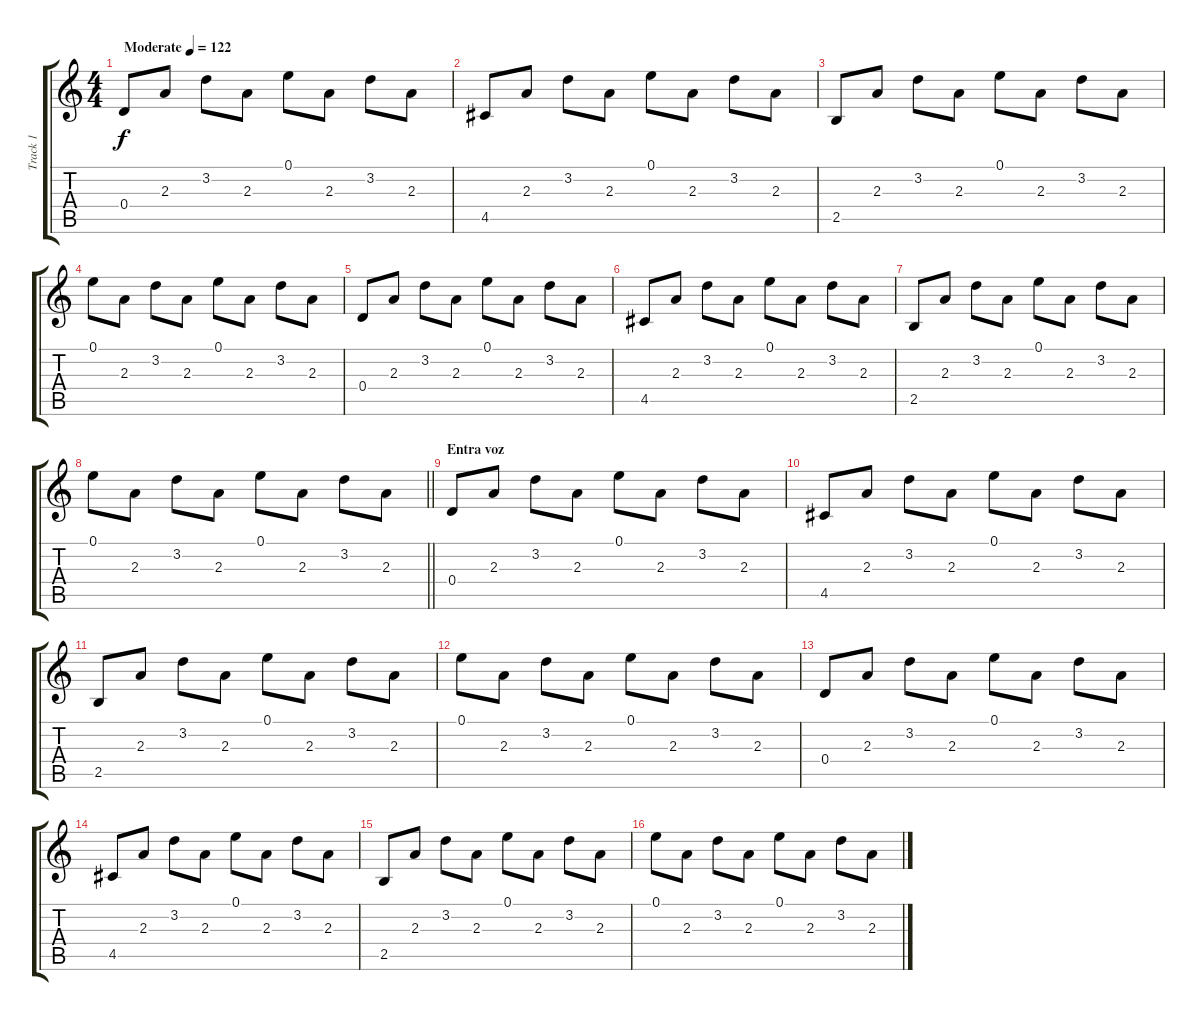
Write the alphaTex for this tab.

\track ("Track 1" "Track 1") {instrument acousticguitarsteel}
\staff {score tabs}
\tuning (E4 B3 G3 D3 A2 E2) {hide}
\ts (4 4)
\tempo (122 "Moderate")
\clef g2
\ks c
0.4.8{dy f instrument acousticguitarsteel} 2.3.8 3.2.8 2.3.8 0.1.8 2.3.8 3.2.8 2.3.8 |
4.5.8 2.3.8 3.2.8 2.3.8 0.1.8 2.3.8 3.2.8 2.3.8 |
2.5.8 2.3.8 3.2.8 2.3.8 0.1.8 2.3.8 3.2.8 2.3.8 |
0.1.8 2.3.8 3.2.8 2.3.8 0.1.8 2.3.8 3.2.8 2.3.8 |
0.4.8 2.3.8 3.2.8 2.3.8 0.1.8 2.3.8 3.2.8 2.3.8 |
4.5.8 2.3.8 3.2.8 2.3.8 0.1.8 2.3.8 3.2.8 2.3.8 |
2.5.8 2.3.8 3.2.8 2.3.8 0.1.8 2.3.8 3.2.8 2.3.8 |
\barLineRight lightlight
0.1.8 2.3.8 3.2.8 2.3.8 0.1.8 2.3.8 3.2.8 2.3.8 |
\section ("" "Entra voz")
0.4.8 2.3.8 3.2.8 2.3.8 0.1.8 2.3.8 3.2.8 2.3.8 |
4.5.8 2.3.8 3.2.8 2.3.8 0.1.8 2.3.8 3.2.8 2.3.8 |
2.5.8 2.3.8 3.2.8 2.3.8 0.1.8 2.3.8 3.2.8 2.3.8 |
0.1.8 2.3.8 3.2.8 2.3.8 0.1.8 2.3.8 3.2.8 2.3.8 |
0.4.8 2.3.8 3.2.8 2.3.8 0.1.8 2.3.8 3.2.8 2.3.8 |
4.5.8 2.3.8 3.2.8 2.3.8 0.1.8 2.3.8 3.2.8 2.3.8 |
2.5.8 2.3.8 3.2.8 2.3.8 0.1.8 2.3.8 3.2.8 2.3.8 |
0.1.8 2.3.8 3.2.8 2.3.8 0.1.8 2.3.8 3.2.8 2.3.8
